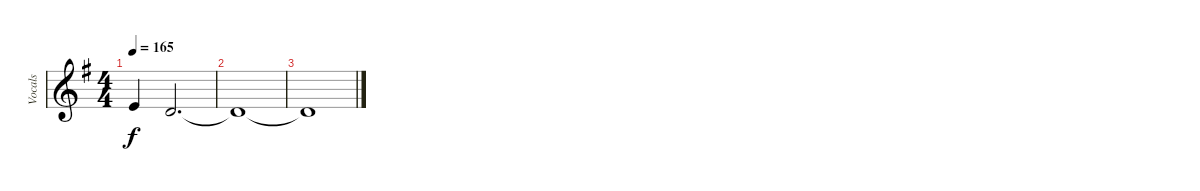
\track ("Vocals" "Vocals") {instrument altosax}
\staff {score}
\tuning (E4 B3 G3 D3 A2 E2) {hide}
\ts (4 4)
\tempo 165
\clef g2
\ks eminor
0.1.4{dy f} 3.2.2{d} |
3.2{t}.1{volume 0} |
3.2{t}.1
